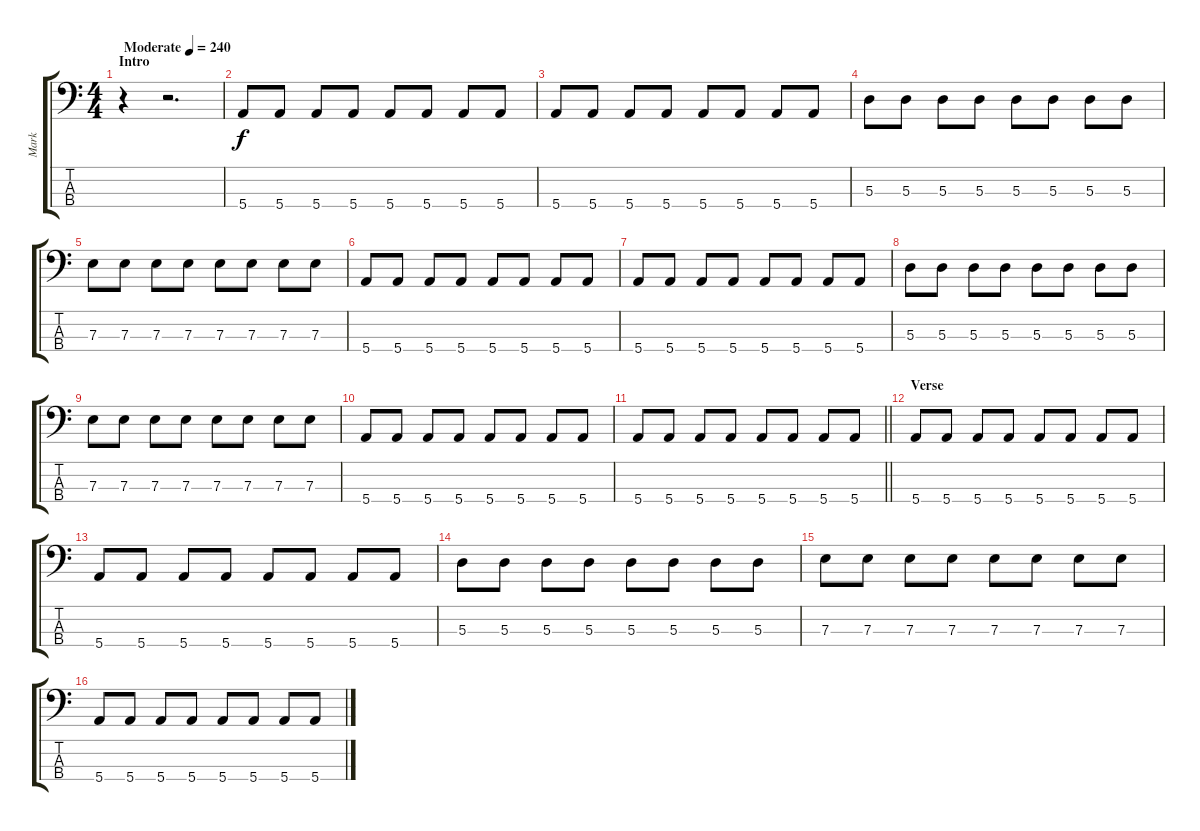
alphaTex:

\track ("Mark" "Mark") {instrument electricbassfinger}
\staff {score tabs}
\tuning (G2 D2 A1 E1) {hide}
\ts (4 4)
\section ("" "Intro")
\tempo (240 "Moderate")
\clef f4
\ks c
r.4{dy f instrument electricbassfinger} r.2{d} |
5.4.8 5.4.8 5.4.8 5.4.8 5.4.8 5.4.8 5.4.8 5.4.8 |
5.4.8 5.4.8 5.4.8 5.4.8 5.4.8 5.4.8 5.4.8 5.4.8 |
5.3.8 5.3.8 5.3.8 5.3.8 5.3.8 5.3.8 5.3.8 5.3.8 |
7.3.8 7.3.8 7.3.8 7.3.8 7.3.8 7.3.8 7.3.8 7.3.8 |
5.4.8 5.4.8 5.4.8 5.4.8 5.4.8 5.4.8 5.4.8 5.4.8 |
5.4.8 5.4.8 5.4.8 5.4.8 5.4.8 5.4.8 5.4.8 5.4.8 |
5.3.8 5.3.8 5.3.8 5.3.8 5.3.8 5.3.8 5.3.8 5.3.8 |
7.3.8 7.3.8 7.3.8 7.3.8 7.3.8 7.3.8 7.3.8 7.3.8 |
5.4.8 5.4.8 5.4.8 5.4.8 5.4.8 5.4.8 5.4.8 5.4.8 |
\barLineRight lightlight
5.4.8 5.4.8 5.4.8 5.4.8 5.4.8 5.4.8 5.4.8 5.4.8 |
\section ("" "Verse")
5.4.8 5.4.8 5.4.8 5.4.8 5.4.8 5.4.8 5.4.8 5.4.8 |
5.4.8 5.4.8 5.4.8 5.4.8 5.4.8 5.4.8 5.4.8 5.4.8 |
5.3.8 5.3.8 5.3.8 5.3.8 5.3.8 5.3.8 5.3.8 5.3.8 |
7.3.8 7.3.8 7.3.8 7.3.8 7.3.8 7.3.8 7.3.8 7.3.8 |
5.4.8 5.4.8 5.4.8 5.4.8 5.4.8 5.4.8 5.4.8 5.4.8
